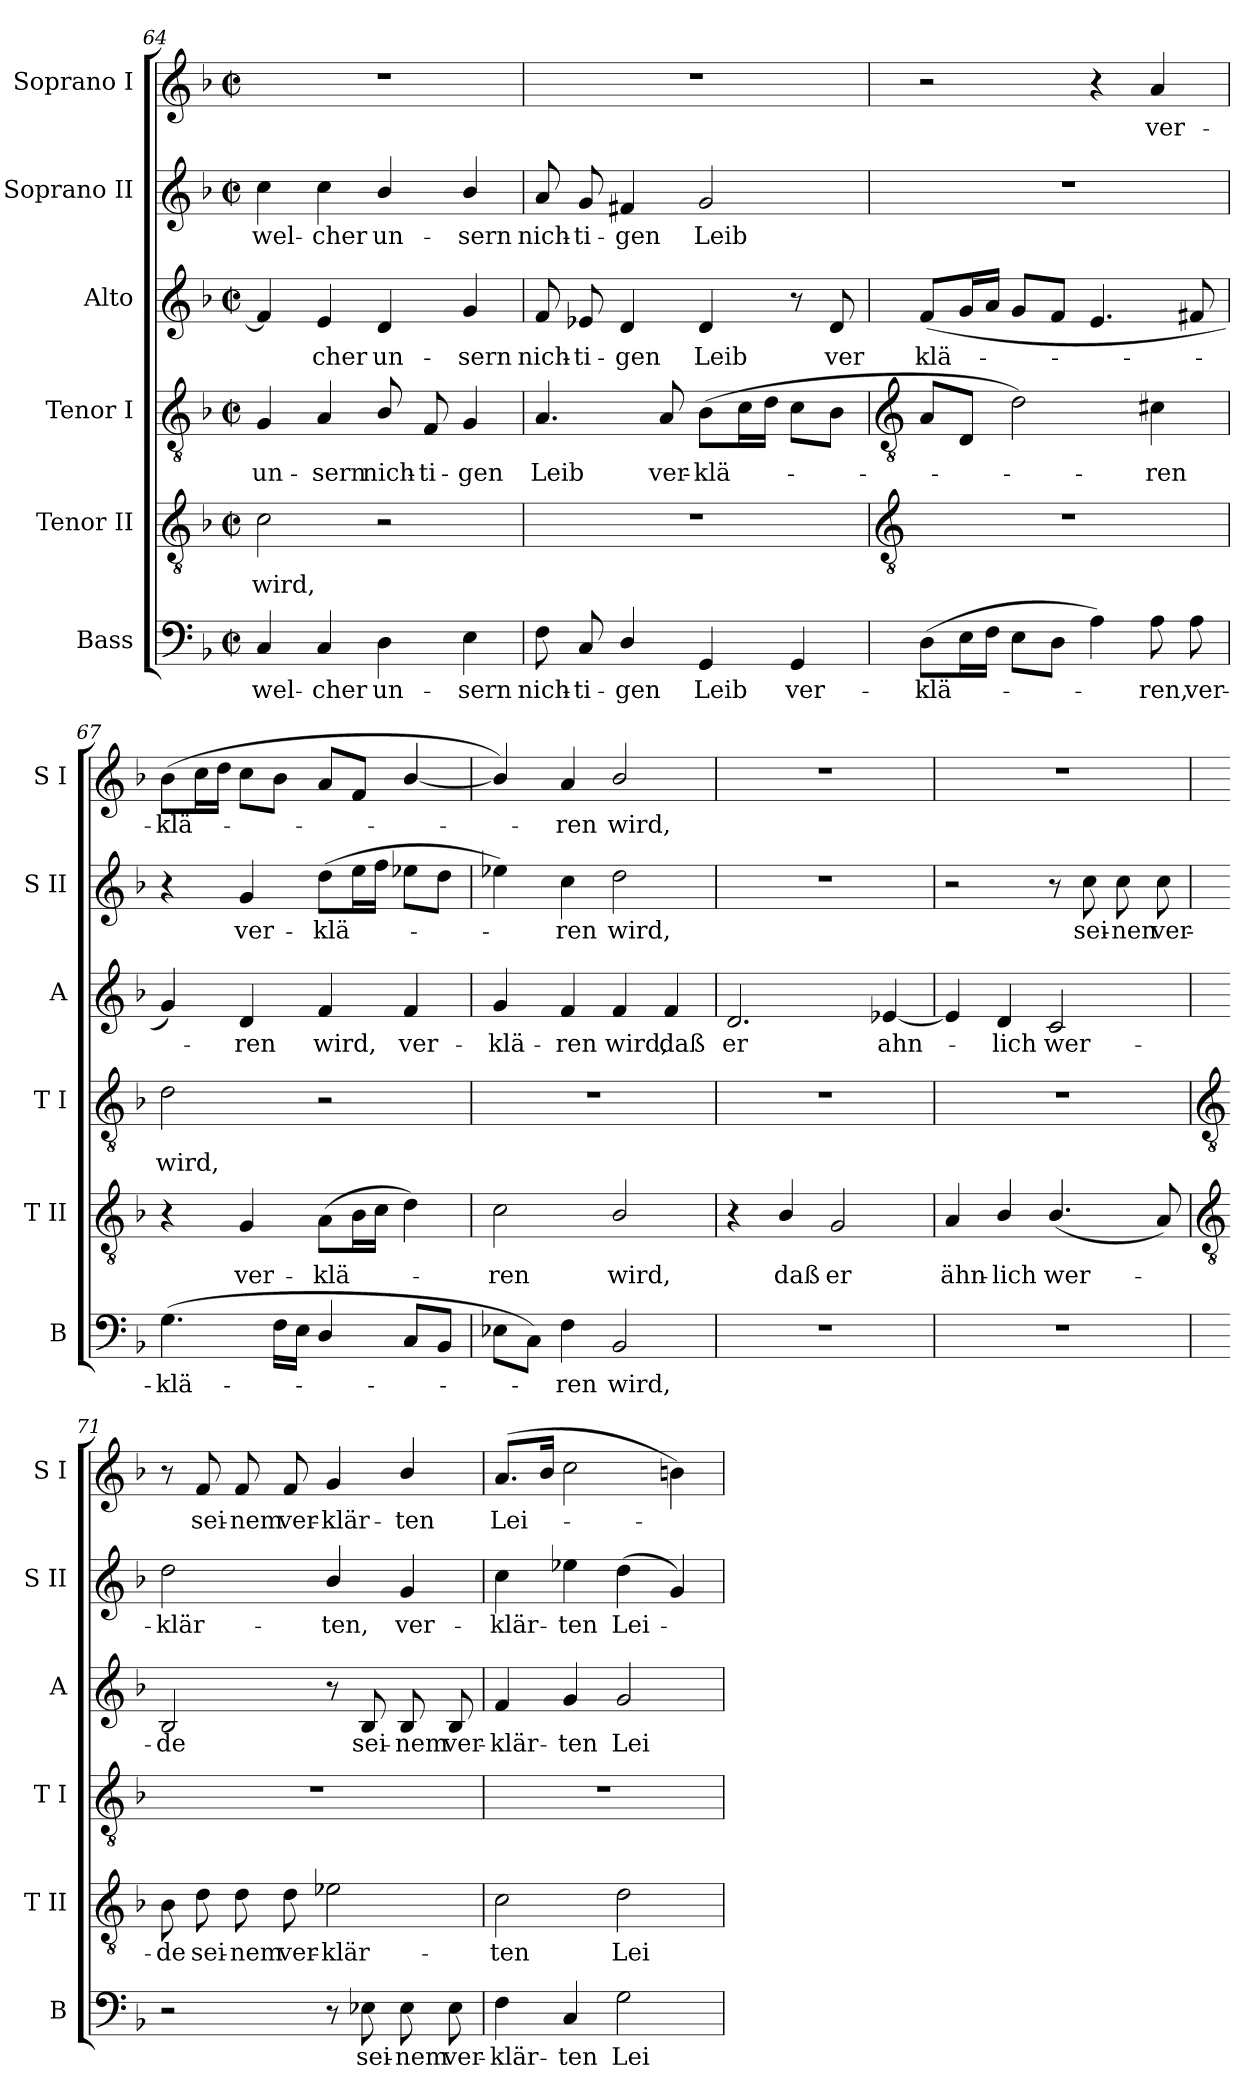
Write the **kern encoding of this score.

**kern	**text	**kern	**text	**kern	**text	**kern	**text	**kern	**text	**kern	**text
*part6	*part6	*part5	*part5	*part4	*part4	*part3	*part3	*part2	*part2	*part1	*part1
*staff6	*staff6	*staff5	*staff5	*staff4	*staff4	*staff3	*staff3	*staff2	*staff2	*staff1	*staff1
*I"Bass	*	*I"Tenor II	*	*I"Tenor I	*	*I"Alto	*	*I"Soprano II	*	*I"Soprano I	*
*I'B	*	*I'T II	*	*I'T I	*	*I'A	*	*I'S II	*	*I'S I	*
*clefF4	*	*clefGv2	*	*clefGv2	*	*clefG2	*	*clefG2	*	*clefG2	*
*k[b-]	*	*k[b-]	*	*k[b-]	*	*k[b-]	*	*k[b-]	*	*k[b-]	*
*F:	*	*F:	*	*F:	*	*F:	*	*F:	*	*F:	*
*M2/2	*	*M2/2	*	*M2/2	*	*M2/2	*	*M2/2	*	*M2/2	*
*met(c|)	*	*met(c|)	*	*met(c|)	*	*met(c|)	*	*met(c|)	*	*met(c|)	*
=64	=64	=64	=64	=64	=64	=64	=64	=64	=64	=64	=64
!	!LO:LY:b	!	!LO:LY:b	!	!LO:LY:b	!	!	!	!LO:LY:b	!	!
4C	wel-	2c	wird,	4G	un-	4f]	.	4cc	wel-	1r	.
!	!LO:LY:b	!	!	!	!LO:LY:b	!	!LO:LY:b	!	!LO:LY:b	!	!
4C	-cher	.	.	4A	-sern	4e	cher	4cc	-cher	.	.
!	!LO:LY:b	!	!	!	!LO:LY:b	!	!LO:LY:b	!	!LO:LY:b	!	!
4D	un-	2r	.	8B-/	nich-	4d	un-	4b-/	un-	.	.
!	!	!	!	!	!LO:LY:b	!	!	!	!	!	!
.	.	.	.	8F	-ti-	.	.	.	.	.	.
!	!LO:LY:b	!	!	!	!LO:LY:b	!	!LO:LY:b	!	!LO:LY:b	!	!
4E	-sern	.	.	4G	-gen	4g	-sern	4b-/	-sern	.	.
=65	=65	=65	=65	=65	=65	=65	=65	=65	=65	=65	=65
!	!LO:LY:b	!	!	!	!LO:LY:b	!	!LO:LY:b	!	!LO:LY:b	!	!
8F	nich-	1r	.	4.A	Leib	8f	nich-	8a	nich-	1r	.
!	!LO:LY:b	!	!	!	!	!	!LO:LY:b	!	!LO:LY:b	!	!
8C	-ti-	.	.	.	.	8e-X	-ti-	8g	-ti-	.	.
!	!LO:LY:b	!	!	!	!	!	!LO:LY:b	!	!LO:LY:b	!	!
4D/	-gen	.	.	.	.	4d	-gen	4f#X	-gen	.	.
!	!	!	!	!	!LO:LY:b	!	!	!	!	!	!
.	.	.	.	8A	ver-	.	.	.	.	.	.
!	!LO:LY:b	!	!	!	!LO:LY:b	!	!LO:LY:b	!	!LO:LY:b	!	!
4GG	Leib	.	.	(>8B-L	-klä-	4d	Leib	2g	Leib	.	.
.	.	.	.	16cL	.	.	.	.	.	.	.
.	.	.	.	16dJJ	.	.	.	.	.	.	.
!	!LO:LY:b	!	!	!	!	!	!	!	!	!	!
4GG	ver-	.	.	8cL	.	8r	.	.	.	.	.
!	!	!	!	!	!	!	!LO:LY:b	!	!	!	!
.	.	.	.	8B-J	.	8d	ver	.	.	.	.
!!LO:LB:g=z
=66	=66	=66	=66	=66	=66	=66	=66	=66	=66	=66	=66
*	*	*clefGv2	*	*clefGv2	*	*	*	*	*	*	*
!	!LO:LY:b	!	!	!	!	!	!LO:LY:b	!	!	!	!
(>8DL	-klä-	1r	.	8AL	.	(<8fL	klä-	1r	.	2r	.
16EL	.	.	.	8DJ	.	16gL	.	.	.	.	.
16FJJ	.	.	.	.	.	16aJJ	.	.	.	.	.
8EL	.	.	.	2d)	.	8gL	.	.	.	.	.
8DJ	.	.	.	.	.	8fJ	.	.	.	.	.
4A)	.	.	.	.	.	4.e	.	.	.	4r	.
!	!LO:LY:b	!	!	!	!LO:LY:b	!	!	!	!	!	!LO:LY:b
8A	ren,	.	.	4c#X	ren	.	.	.	.	4a	ver-
!	!LO:LY:b	!	!	!	!	!	!	!	!	!	!
8A	ver-	.	.	.	.	8f#X	.	.	.	.	.
=67	=67	=67	=67	=67	=67	=67	=67	=67	=67	=67	=67
!	!LO:LY:b	!	!	!	!LO:LY:b	!	!	!	!	!	!LO:LY:b
(>4.G	-klä-	4r	.	2d	wird,	4g)	.	4r	.	(>8b-L	-klä-
.	.	.	.	.	.	.	.	.	.	16ccL	.
.	.	.	.	.	.	.	.	.	.	16ddJJ	.
!	!	!	!LO:LY:b	!	!	!	!LO:LY:b	!	!LO:LY:b	!	!
.	.	4G	ver-	.	.	4d	ren	4g	ver-	8ccL	.
16FLL	.	.	.	.	.	.	.	.	.	8b-J	.
16EJJ	.	.	.	.	.	.	.	.	.	.	.
!	!	!	!LO:LY:b	!	!	!	!LO:LY:b	!	!LO:LY:b	!	!
4D/	.	(>8AL	-klä-	2r	.	4f	wird,	(>8ddL	-klä-	8aL	.
.	.	16B-L	.	.	.	.	.	16eeL	.	8fJ	.
.	.	16cJJ	.	.	.	.	.	16ffJJ	.	.	.
!	!	!	!	!	!	!	!LO:LY:b	!	!	!	!
8CL	.	4d)	.	.	.	4f	ver-	8ee-XL	.	[4b-/	.
8BB-J	.	.	.	.	.	.	.	8ddJ	.	.	.
=68	=68	=68	=68	=68	=68	=68	=68	=68	=68	=68	=68
!	!	!	!LO:LY:b	!	!	!	!LO:LY:b	!	!	!	!
8E-XL	.	2c	ren	1r	.	4g	-klä-	4ee-X)	.	4b-/])	.
8CJ)	.	.	.	.	.	.	.	.	.	.	.
!	!LO:LY:b	!	!	!	!	!	!LO:LY:b	!	!LO:LY:b	!	!LO:LY:b
4F	ren	.	.	.	.	4f	-ren	4cc	ren	4a	ren
!	!LO:LY:b	!	!LO:LY:b	!	!	!	!LO:LY:b	!	!LO:LY:b	!	!LO:LY:b
2BB-	wird,	2B-/	wird,	.	.	4f	wird,	2dd	wird,	2b-/	wird,
!	!	!	!	!	!	!	!LO:LY:b	!	!	!	!
.	.	.	.	.	.	4f	daß	.	.	.	.
=69	=69	=69	=69	=69	=69	=69	=69	=69	=69	=69	=69
!	!	!	!	!	!	!	!LO:LY:b	!	!	!	!
1r	.	4r	.	1r	.	2.d	er	1r	.	1r	.
!	!	!	!LO:LY:b	!	!	!	!	!	!	!	!
.	.	4B-/	daß	.	.	.	.	.	.	.	.
!	!	!	!LO:LY:b	!	!	!	!	!	!	!	!
.	.	2G	er	.	.	.	.	.	.	.	.
!	!	!	!	!	!	!	!LO:LY:b	!	!	!	!
.	.	.	.	.	.	[4e-X	ahn-	.	.	.	.
=70	=70	=70	=70	=70	=70	=70	=70	=70	=70	=70	=70
!	!	!	!LO:LY:b	!	!	!	!	!	!	!	!
1r	.	4A	ähn-	1r	.	4e-]	.	2r	.	1r	.
!	!	!	!LO:LY:b	!	!	!	!LO:LY:b	!	!	!	!
.	.	4B-/	-lich	.	.	4d	lich	.	.	.	.
!	!	!	!LO:LY:b	!	!	!	!LO:LY:b	!	!	!	!
.	.	(<4.B-/	wer-	.	.	2c	wer-	8r	.	.	.
!	!	!	!	!	!	!	!	!	!LO:LY:b	!	!
.	.	.	.	.	.	.	.	8cc	sei-	.	.
!	!	!	!	!	!	!	!	!	!LO:LY:b	!	!
.	.	.	.	.	.	.	.	8cc	-nen	.	.
!	!	!	!	!	!	!	!	!	!LO:LY:b	!	!
.	.	8A)	.	.	.	.	.	8cc	ver-	.	.
!!LO:LB:g=z
=71	=71	=71	=71	=71	=71	=71	=71	=71	=71	=71	=71
*	*	*clefGv2	*	*clefGv2	*	*	*	*	*	*	*
!	!	!	!LO:LY:b	!	!	!	!LO:LY:b	!	!LO:LY:b	!	!
2r	.	8B-	de	1r	.	2B-	-de	2dd	-klär-	8r	.
!	!	!	!LO:LY:b	!	!	!	!	!	!	!	!LO:LY:b
.	.	8d	sei-	.	.	.	.	.	.	8f	sei-
!	!	!	!LO:LY:b	!	!	!	!	!	!	!	!LO:LY:b
.	.	8d	-nem	.	.	.	.	.	.	8f	-nem
!	!	!	!LO:LY:b	!	!	!	!	!	!	!	!LO:LY:b
.	.	8d	ver-	.	.	.	.	.	.	8f	ver-
!	!	!	!LO:LY:b	!	!	!	!	!	!LO:LY:b	!	!LO:LY:b
8r	.	2e-X	-klär-	.	.	8r	.	4b-/	-ten,	4g	-klär-
!	!LO:LY:b	!	!	!	!	!	!LO:LY:b	!	!	!	!
8E-X	sei-	.	.	.	.	8B-	sei-	.	.	.	.
!	!LO:LY:b	!	!	!	!	!	!LO:LY:b	!	!LO:LY:b	!	!LO:LY:b
8E-	-nem	.	.	.	.	8B-	-nem	4g	ver-	4b-/	-ten
!	!LO:LY:b	!	!	!	!	!	!LO:LY:b	!	!	!	!
8E-	ver-	.	.	.	.	8B-	ver-	.	.	.	.
=72	=72	=72	=72	=72	=72	=72	=72	=72	=72	=72	=72
!	!LO:LY:b	!	!LO:LY:b	!	!	!	!LO:LY:b	!	!LO:LY:b	!	!LO:LY:b
4F	-klär-	2c	-ten	1r	.	4f	-klär-	4cc	-klär-	(<8.aL	Lei-
.	.	.	.	.	.	.	.	.	.	16b-J	.
!	!LO:LY:b	!	!	!	!	!	!LO:LY:b	!	!LO:LY:b	!	!
4C	-ten	.	.	.	.	4g	-ten	4ee-X	-ten	2cc	.
!	!LO:LY:b	!	!LO:LY:b	!	!	!	!LO:LY:b	!	!LO:LY:b	!	!
2G	Lei-	2d	Lei-	.	.	2g	Lei-	(4dd	Lei-	.	.
.	.	.	.	.	.	.	.	4g)	.	4bn)	.
=	=	=	=	=	=	=	=	=	=	=	=
*-	*-	*-	*-	*-	*-	*-	*-	*-	*-	*-	*-
